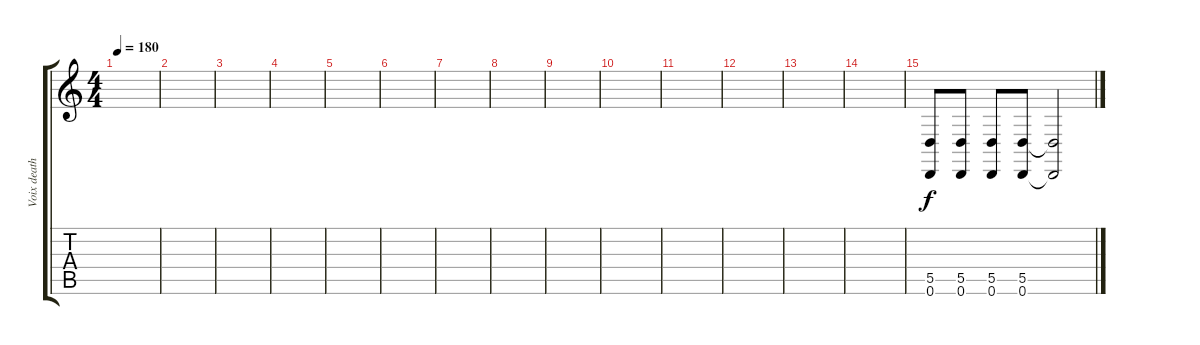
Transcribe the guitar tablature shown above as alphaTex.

\track ("Voix death" "Voix death") {instrument synthbrass1}
\staff {score tabs}
\tuning (E4 B3 G3 D3 A2 D2) {hide}
\ts (4 4)
\tempo 180
\clef g2
\ks c
|
|
|
|
|
|
|
|
|
|
|
|
|
|
(5.5 0.6).8 (5.5 0.6).8 (5.5 0.6).8 (5.5 0.6).8 (5.5{t} 0.6{t}).2
